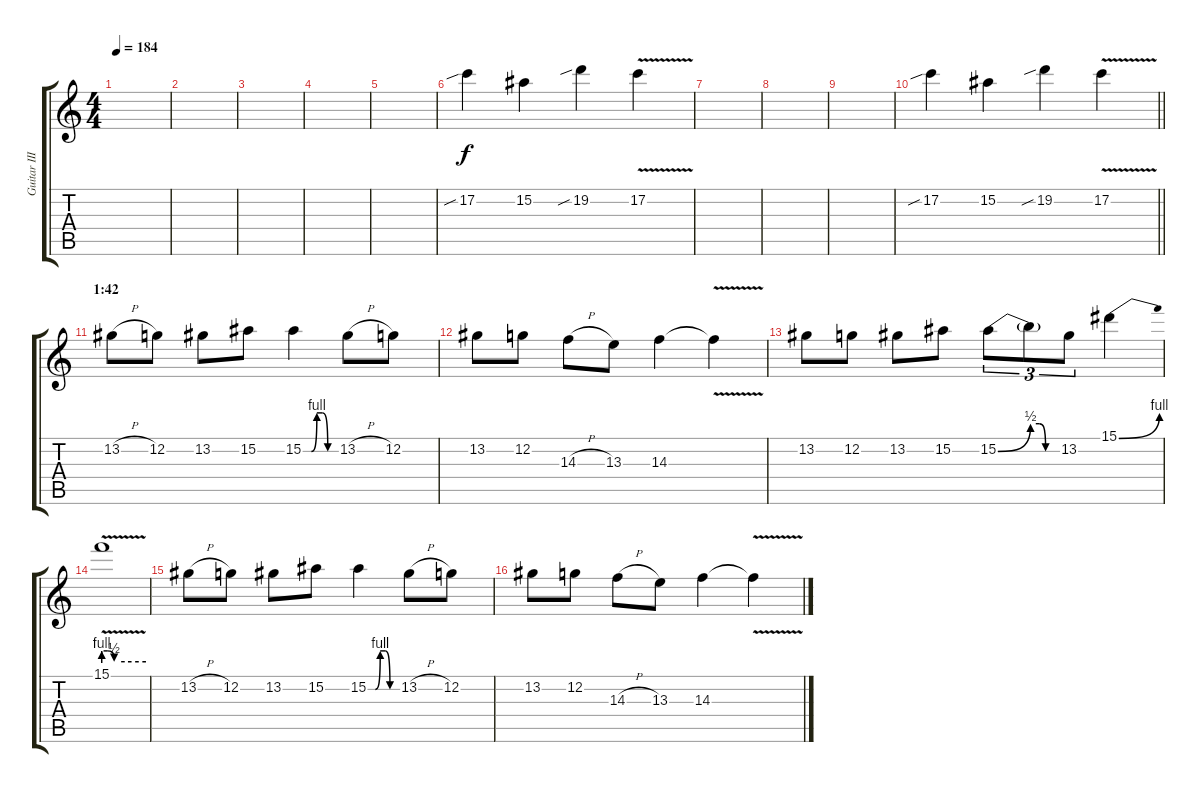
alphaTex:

\track ("Guitar III" "Guitar III") {instrument distortionguitar}
\staff {score tabs}
\tuning (C4 G3 Eb3 Bb2 F2 C2) {hide}
\ts (4 4)
\tempo 184
\clef g2
\ks aminor
|
|
|
|
|
17.2{sib}.4 15.2.4 19.2{sib}.4 17.2{v}.4 |
|
|
|
\barLineRight lightlight
17.2{sib}.4 15.2.4 19.2{sib}.4 17.2{v}.4 |
\section ("" "1:42")
13.2{h}.8 12.2.8 13.2.8 15.2.8 15.2{be (custom 0 0 15 0 25 4 35 4 45 0 60 0)}.4 13.2{h}.8 12.2.8 |
13.2.8 12.2.8 14.3{h}.8 13.3.8 14.3.4 14.3{v t}.4 |
13.2.8 12.2.8 13.2.8 15.2.8 15.2{be (bend 0 0 60 2)}.8{tu (3 2)} 15.2{be (custom 0 2 20 2 34 0 60 0) t}.8{tu (3 2)} 13.2.8{tu (3 2)} 15.1{be (bend 0 0 60 4)}.4 |
15.1{be (custom 0 4 5 4 15 2 30 2 60 2) v}.1 |
13.2{h}.8 12.2.8 13.2.8 15.2.8 15.2{be (custom 0 0 15 0 25 4 35 4 45 0 60 0)}.4 13.2{h}.8 12.2.8 |
13.2.8 12.2.8 14.3{h}.8 13.3.8 14.3.4 14.3{v t}.4
